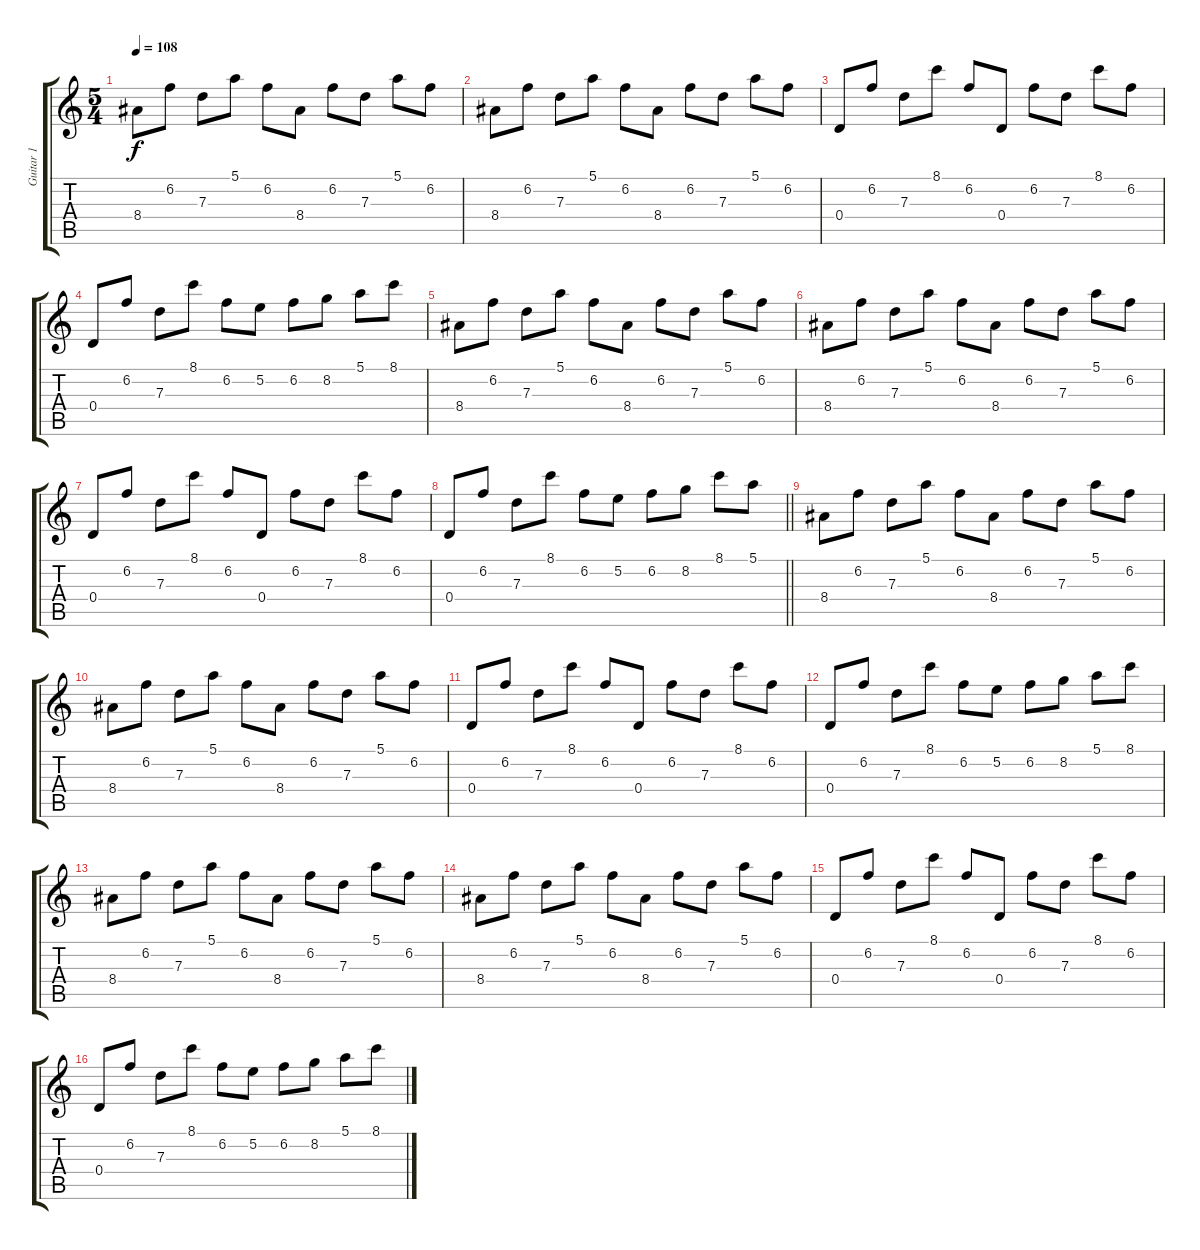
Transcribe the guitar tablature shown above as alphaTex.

\track ("Guitar 1" "Guitar 1") {instrument distortionguitar}
\staff {score tabs}
\tuning (E4 B3 G3 D3 A2 D2) {hide}
\ts (5 4)
\section ("" "")
\tempo 108
\clef g2
\ks c
8.4.8{dy f volume 16 instrument distortionguitar} 6.2.8 7.3.8 5.1.8 6.2.8 8.4.8 6.2.8 7.3.8 5.1.8 6.2.8 |
8.4.8 6.2.8 7.3.8 5.1.8 6.2.8 8.4.8 6.2.8 7.3.8 5.1.8 6.2.8 |
0.4.8 6.2.8 7.3.8 8.1.8 6.2.8 0.4.8 6.2.8 7.3.8 8.1.8 6.2.8 |
0.4.8 6.2.8 7.3.8 8.1.8 6.2.8 5.2.8 6.2.8 8.2.8 5.1.8 8.1.8 |
8.4.8 6.2.8 7.3.8 5.1.8 6.2.8 8.4.8 6.2.8 7.3.8 5.1.8 6.2.8 |
8.4.8 6.2.8 7.3.8 5.1.8 6.2.8 8.4.8 6.2.8 7.3.8 5.1.8 6.2.8 |
0.4.8 6.2.8 7.3.8 8.1.8 6.2.8 0.4.8 6.2.8 7.3.8 8.1.8 6.2.8 |
\barLineRight lightlight
0.4.8 6.2.8 7.3.8 8.1.8 6.2.8 5.2.8 6.2.8 8.2.8 8.1.8 5.1.8 |
8.4.8 6.2.8 7.3.8 5.1.8 6.2.8 8.4.8 6.2.8 7.3.8 5.1.8 6.2.8 |
8.4.8 6.2.8 7.3.8 5.1.8 6.2.8 8.4.8 6.2.8 7.3.8 5.1.8 6.2.8 |
0.4.8 6.2.8 7.3.8 8.1.8 6.2.8 0.4.8 6.2.8 7.3.8 8.1.8 6.2.8 |
0.4.8 6.2.8 7.3.8 8.1.8 6.2.8 5.2.8 6.2.8 8.2.8 5.1.8 8.1.8 |
8.4.8 6.2.8 7.3.8 5.1.8 6.2.8 8.4.8 6.2.8 7.3.8 5.1.8 6.2.8 |
8.4.8 6.2.8 7.3.8 5.1.8 6.2.8 8.4.8 6.2.8 7.3.8 5.1.8 6.2.8 |
0.4.8 6.2.8 7.3.8 8.1.8 6.2.8 0.4.8 6.2.8 7.3.8 8.1.8 6.2.8 |
0.4.8 6.2.8 7.3.8 8.1.8 6.2.8 5.2.8 6.2.8 8.2.8 5.1.8 8.1.8
